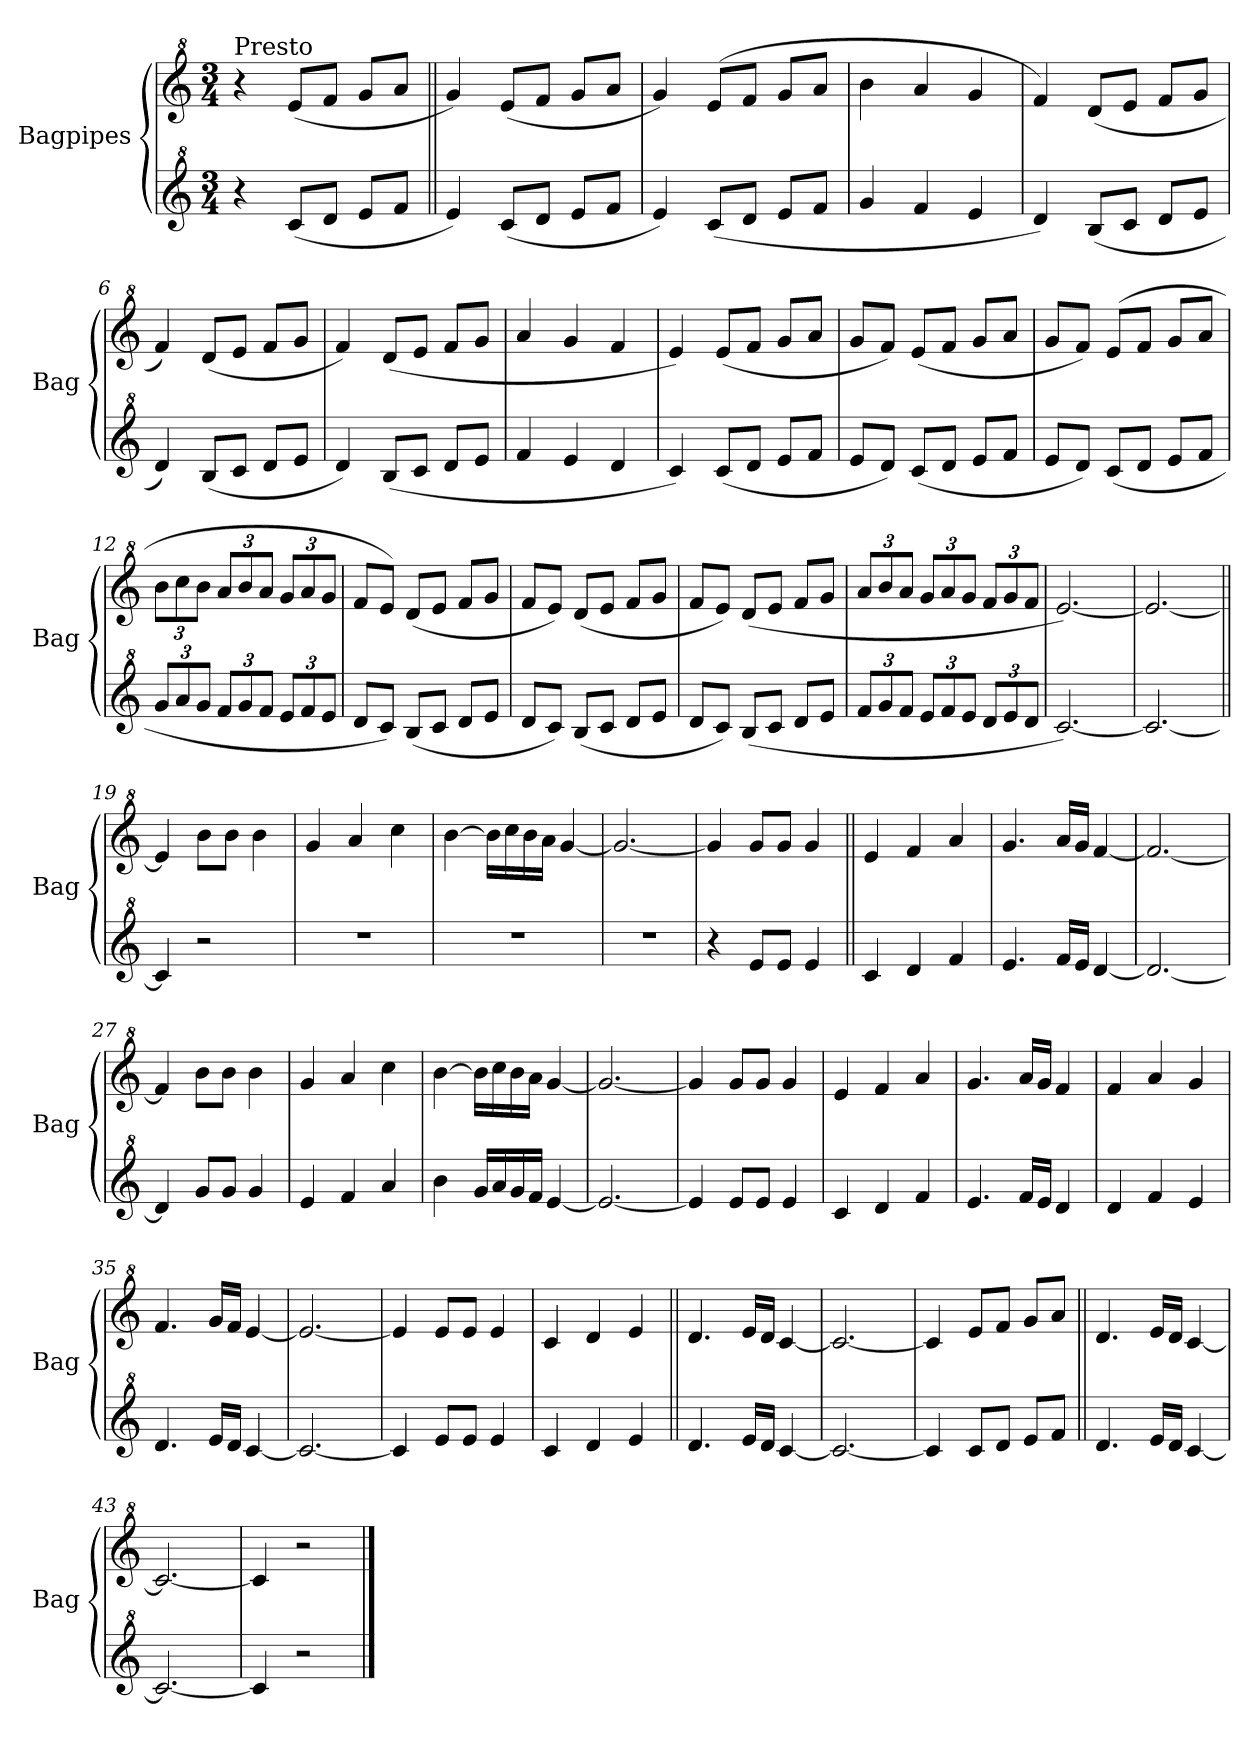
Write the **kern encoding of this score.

**kern	**kern
*part2	*part1
*staff2	*staff1
*I"Bagpipes	*I"Bagpipes
*I'Bag	*I'Bag
*clefG^2	*clefG^2
*k[]	*k[]
*C:	*C:
*M3/4	*M3/4
=1	=1
!	!LO:TX:a:t=Presto
4r	4r
(8cc/L	(8ee/L
8dd/J	8ff/J
8ee/L	8gg/L
8ff/J	8aa/J
=2||	=2||
4ee/)	4gg/)
(8cc/L	(8ee/L
8dd/J	8ff/J
8ee/L	8gg/L
8ff/J	8aa/J
=3	=3
4ee/)	4gg/)
(8cc/L	(8ee/L
8dd/J	8ff/J
8ee/L	8gg/L
8ff/J	8aa/J
=4	=4
4gg/	4bb\
4ff/	4aa/
4ee/	4gg/
=5	=5
4dd/)	4ff/)
(8b/L	(8dd/L
8cc/J	8ee/J
8dd/L	8ff/L
8ee/J	8gg/J
=6	=6
4dd/)	4ff/)
(8b/L	(8dd/L
8cc/J	8ee/J
8dd/L	8ff/L
8ee/J	8gg/J
=7	=7
4dd/)	4ff/)
(8b/L	(8dd/L
8cc/J	8ee/J
8dd/L	8ff/L
8ee/J	8gg/J
=8	=8
4ff/	4aa/
4ee/	4gg/
4dd/	4ff/
!!LO:LB:g=z
=9	=9
4cc/)	4ee/)
(8cc/L	(8ee/L
8dd/J	8ff/J
8ee/L	8gg/L
8ff/J	8aa/J
=10	=10
8ee/L	8gg/L
8dd/J)	8ff/J)
(8cc/L	(8ee/L
8dd/J	8ff/J
8ee/L	8gg/L
8ff/J	8aa/J
=11	=11
8ee/L	8gg/L
8dd/J)	8ff/J)
(8cc/L	(8ee/L
8dd/J	8ff/J
8ee/L	8gg/L
8ff/J	8aa/J
=12	=12
*Xbrackettup	*Xbrackettup
12gg/L	12bb\L
12aa/	12ccc\
12gg/J	12bb\J
12ff/L	12aa/L
12gg/	12bb/
12ff/J	12aa/J
12ee/L	12gg/L
12ff/	12aa/
12ee/J	12gg/J
=13	=13
8dd/L	8ff/L
8cc/J)	8ee/J)
(8b/L	(8dd/L
8cc/J	8ee/J
8dd/L	8ff/L
8ee/J	8gg/J
=14	=14
8dd/L	8ff/L
8cc/J)	8ee/J)
(8b/L	(8dd/L
8cc/J	8ee/J
8dd/L	8ff/L
8ee/J	8gg/J
!!LO:LB:g=z
=15	=15
8dd/L	8ff/L
8cc/J)	8ee/J)
(8b/L	(8dd/L
8cc/J	8ee/J
8dd/L	8ff/L
8ee/J	8gg/J
=16	=16
12ff/L	12aa/L
12gg/	12bb/
12ff/J	12aa/J
12ee/L	12gg/L
12ff/	12aa/
12ee/J	12gg/J
12dd/L	12ff/L
12ee/	12gg/
12dd/J	12ff/J
=17	=17
[2.cc/)	[2.ee/)
=18	=18
2.cc/_	2.ee/_
=19||	=19||
4cc/]	4ee/]
2r	8bb\L
.	8bb\J
.	4bb\
=20	=20
2.r	4gg/
.	4aa/
.	4ccc\
=21	=21
2.r	[4bb\
.	16bb\LL]
.	16ccc\
.	16bb\
.	16aa\JJ
.	[4gg/
=22	=22
2.r	2.gg/_
!!LO:LB:g=z
=23	=23
4r	4gg/]
8ee/L	8gg/L
8ee/J	8gg/J
4ee/	4gg/
=24||	=24||
4cc/	4ee/
4dd/	4ff/
4ff/	4aa/
=25	=25
4.ee/	4.gg/
16ff/LL	16aa/LL
16ee/JJ	16gg/JJ
[4dd/	[4ff/
=26	=26
2.dd/_	2.ff/_
=27	=27
4dd/]	4ff/]
8gg/L	8bb\L
8gg/J	8bb\J
4gg/	4bb\
=28	=28
4ee/	4gg/
4ff/	4aa/
4aa/	4ccc\
=29	=29
4bb\	[4bb\
16gg/LL	16bb\LL]
16aa/	16ccc\
16gg/	16bb\
16ff/JJ	16aa\JJ
[4ee/	[4gg/
=30	=30
2.ee/_	2.gg/_
=31	=31
4ee/]	4gg/]
8ee/L	8gg/L
8ee/J	8gg/J
4ee/	4gg/
=32	=32
4cc/	4ee/
4dd/	4ff/
4ff/	4aa/
!!LO:LB:g=z
=33	=33
4.ee/	4.gg/
16ff/LL	16aa/LL
16ee/JJ	16gg/JJ
4dd/	4ff/
=34	=34
4dd/	4ff/
4ff/	4aa/
4ee/	4gg/
=35	=35
4.dd/	4.ff/
16ee/LL	16gg/LL
16dd/JJ	16ff/JJ
[4cc/	[4ee/
=36	=36
2.cc/_	2.ee/_
=37	=37
4cc/]	4ee/]
8ee/L	8ee/L
8ee/J	8ee/J
4ee/	4ee/
=38	=38
4cc/	4cc/
4dd/	4dd/
4ee/	4ee/
=39||	=39||
4.dd/	4.dd/
16ee/LL	16ee/LL
16dd/JJ	16dd/JJ
[4cc/	[4cc/
=40	=40
2.cc/_	2.cc/_
=41	=41
4cc/]	4cc/]
8cc/L	8ee/L
8dd/J	8ff/J
8ee/L	8gg/L
8ff/J	8aa/J
!!LO:PB:g=z
=42||	=42||
4.dd/	4.dd/
16ee/LL	16ee/LL
16dd/JJ	16dd/JJ
[4cc/	[4cc/
=43	=43
2.cc/_	2.cc/_
=44	=44
4cc/]	4cc/]
2r	2r
==	==
*-	*-
